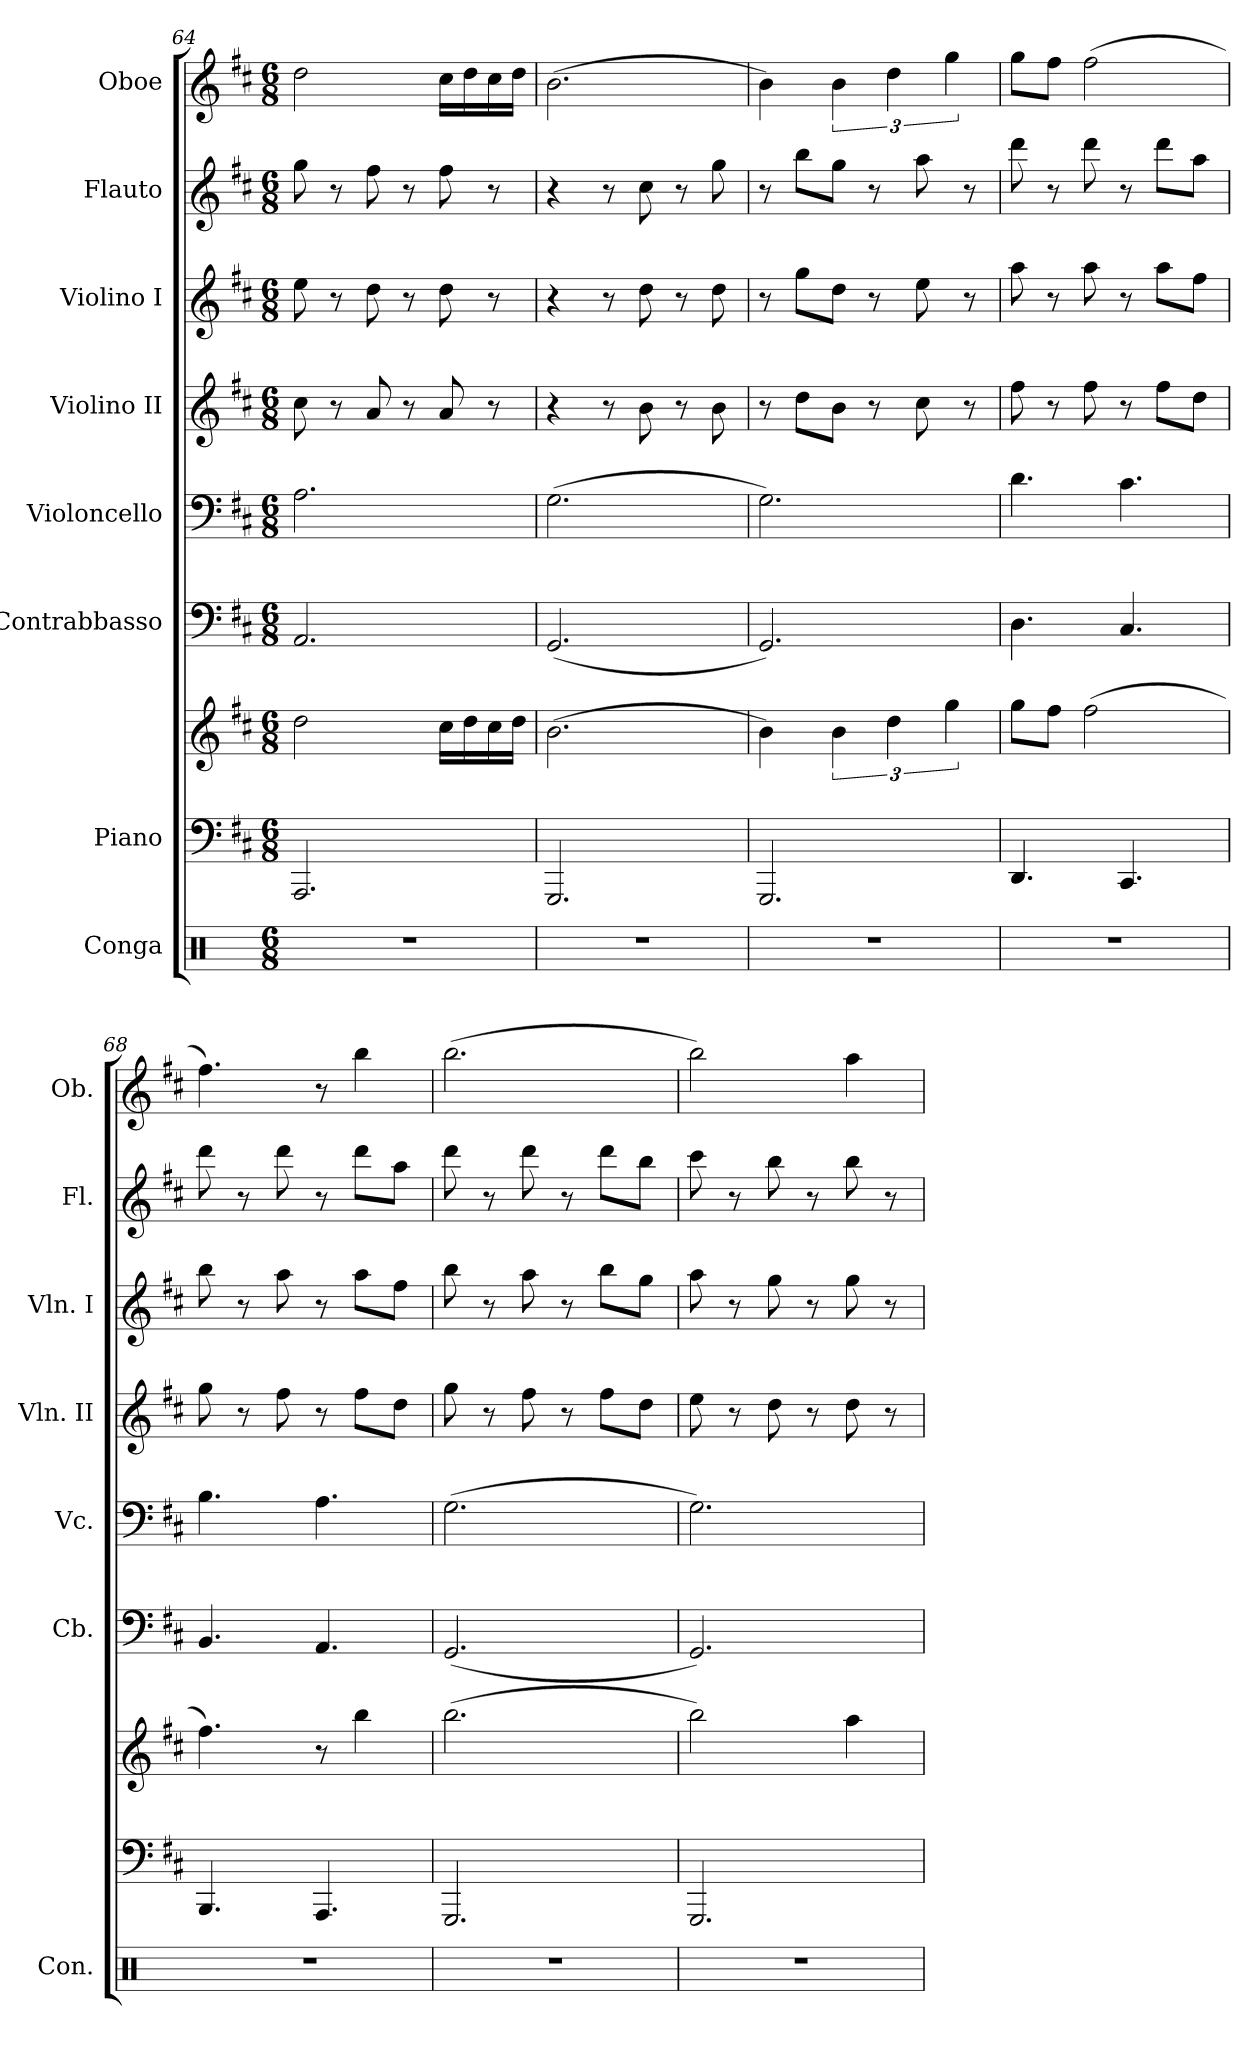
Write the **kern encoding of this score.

**kern	**kern	**kern	**kern	**kern	**kern	**kern	**kern	**kern
*part8	*part7	*part7	*part6	*part5	*part4	*part3	*part2	*part1
*staff9	*staff8	*staff7	*staff6	*staff5	*staff4	*staff3	*staff2	*staff1
*I"Conga	*I"Piano	*	*I"Contrabbasso	*I"Violoncello	*I"Violino II	*I"Violino I	*I"Flauto	*I"Oboe
*I'Con.	*	*	*I'Cb.	*I'Vc.	*I'Vln. II	*I'Vln. I	*I'Fl.	*I'Ob.
*clefX	*clefF4	*clefG2	*clefF4	*clefF4	*clefG2	*clefG2	*clefG2	*clefG2
*	*	*	*ITrd7c12	*	*	*	*	*
*k[]	*k[f#c#]	*k[f#c#]	*k[f#c#]	*k[f#c#]	*k[f#c#]	*k[f#c#]	*k[f#c#]	*k[f#c#]
*M6/8	*M6/8	*M6/8	*M6/8	*M6/8	*M6/8	*M6/8	*M6/8	*M6/8
=64	=64	=64	=64	=64	=64	=64	=64	=64
2.r	2.AAA/	2dd\	2.AAA/	2.A\	8cc#\	8ee\	8gg\	2dd\
.	.	.	.	.	8r	8r	8r	.
.	.	.	.	.	8a/	8dd\	8ff#\	.
.	.	.	.	.	8r	8r	8r	.
.	.	16cc#\LL	.	.	8a/	8dd\	8ff#\	16cc#\LL
.	.	16dd\	.	.	.	.	.	16dd\
.	.	16cc#\	.	.	8r	8r	8r	16cc#\
.	.	16dd\JJ	.	.	.	.	.	16dd\JJ
!!LO:PB:g=z
=65	=65	=65	=65	=65	=65	=65	=65	=65
2.r	2.GGG/	(>2.b\	(<2.GGG/	(>2.G\	4r	4r	4r	(>2.b\
.	.	.	.	.	8r	8r	8r	.
.	.	.	.	.	8b\	8dd\	8cc#\	.
.	.	.	.	.	8r	8r	8r	.
.	.	.	.	.	8b\	8dd\	8gg\	.
=66	=66	=66	=66	=66	=66	=66	=66	=66
2.r	2.GGG/	4b\)	2.GGG/)	2.G\)	8r	8r	8r	4b\)
.	.	.	.	.	8dd\L	8gg\L	8bb\L	.
.	.	6b\	.	.	8b\J	8dd\J	8gg\J	6b\
.	.	.	.	.	8r	8r	8r	.
.	.	6dd\	.	.	.	.	.	6dd\
.	.	.	.	.	8cc#\	8ee\	8aa\	.
.	.	6gg\	.	.	.	.	.	6gg\
.	.	.	.	.	8r	8r	8r	.
=67	=67	=67	=67	=67	=67	=67	=67	=67
2.r	4.DD/	8gg\L	4.DD\	4.d\	8ff#\	8aa\	8ddd\	8gg\L
.	.	8ff#\J	.	.	8r	8r	8r	8ff#\J
.	.	(>2ff#\	.	.	8ff#\	8aa\	8ddd\	(>2ff#\
.	4.CC#/	.	4.CC#/	4.c#\	8r	8r	8r	.
.	.	.	.	.	8ff#\L	8aa\L	8ddd\L	.
.	.	.	.	.	8dd\J	8ff#\J	8aa\J	.
=68	=68	=68	=68	=68	=68	=68	=68	=68
2.r	4.BBB/	4.ff#\)	4.BBB/	4.B\	8gg\	8bb\	8ddd\	4.ff#\)
.	.	.	.	.	8r	8r	8r	.
.	.	.	.	.	8ff#\	8aa\	8ddd\	.
.	4.AAA/	8r	4.AAA/	4.A\	8r	8r	8r	8r
.	.	4bb\	.	.	8ff#\L	8aa\L	8ddd\L	4bb\
.	.	.	.	.	8dd\J	8ff#\J	8aa\J	.
=69	=69	=69	=69	=69	=69	=69	=69	=69
2.r	2.GGG/	(>2.bb\	(<2.GGG/	(>2.G\	8gg\	8bb\	8ddd\	(>2.bb\
.	.	.	.	.	8r	8r	8r	.
.	.	.	.	.	8ff#\	8aa\	8ddd\	.
.	.	.	.	.	8r	8r	8r	.
.	.	.	.	.	8ff#\L	8bb\L	8ddd\L	.
.	.	.	.	.	8dd\J	8gg\J	8bb\J	.
=70	=70	=70	=70	=70	=70	=70	=70	=70
2.r	2.GGG/	2bb\)	2.GGG/)	2.G\)	8ee\	8aa\	8ccc#\	2bb\)
.	.	.	.	.	8r	8r	8r	.
.	.	.	.	.	8dd\	8gg\	8bb\	.
.	.	.	.	.	8r	8r	8r	.
.	.	4aa\	.	.	8dd\	8gg\	8bb\	4aa\
.	.	.	.	.	8r	8r	8r	.
=	=	=	=	=	=	=	=	=
*-	*-	*-	*-	*-	*-	*-	*-	*-
